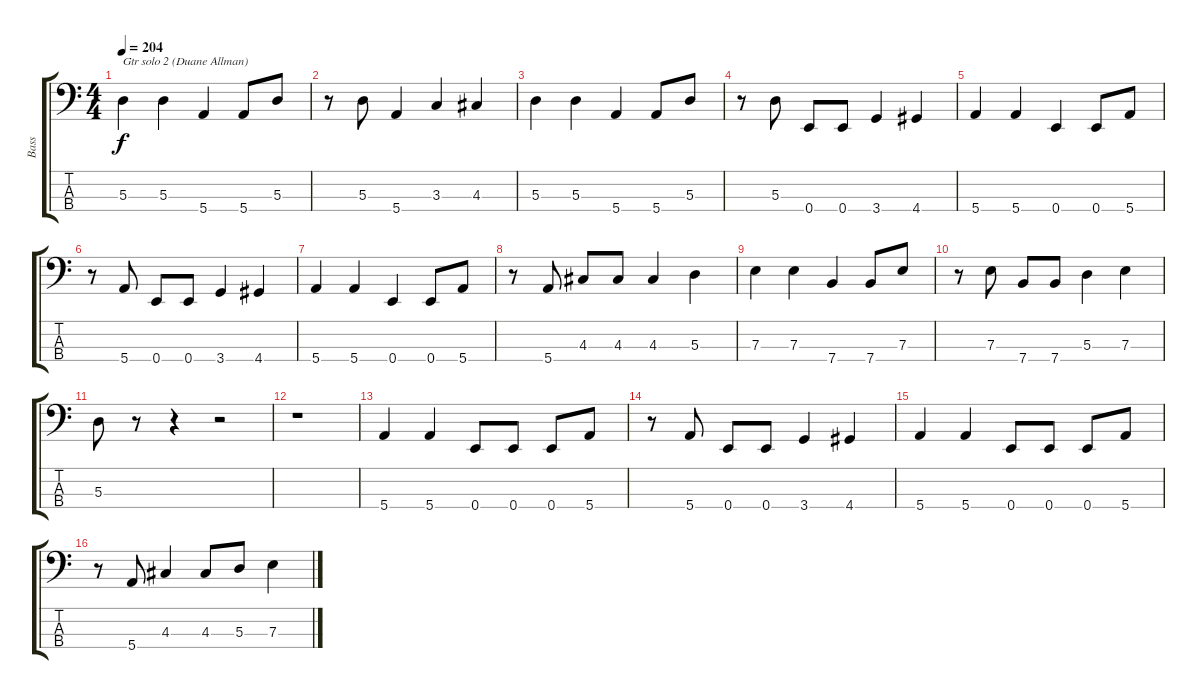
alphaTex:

\track ("Bass" "Bass") {instrument electricbassfinger}
\staff {score tabs}
\tuning (G2 D2 A1 E1) {hide}
\ts (4 4)
\tempo 204
\clef f4
\ks c
5.3.4{txt "Gtr solo 2 (Duane Allman)" dy f} 5.3.4 5.4.4 5.4.8 5.3.8 |
r.8 5.3.8 5.4.4 3.3.4 4.3.4 |
5.3.4 5.3.4 5.4.4 5.4.8 5.3.8 |
r.8 5.3.8 0.4.8 0.4.8 3.4.4 4.4.4 |
5.4.4 5.4.4 0.4.4 0.4.8 5.4.8 |
r.8 5.4.8 0.4.8 0.4.8 3.4.4 4.4.4 |
5.4.4 5.4.4 0.4.4 0.4.8 5.4.8 |
r.8 5.4.8 4.3.8 4.3.8 4.3.4 5.3.4 |
7.3.4 7.3.4 7.4.4 7.4.8 7.3.8 |
r.8 7.3.8 7.4.8 7.4.8 5.3.4 7.3.4 |
5.3.8 r.8 r.4 r.2 |
r.1 |
5.4.4 5.4.4 0.4.8 0.4.8 0.4.8 5.4.8 |
r.8 5.4.8 0.4.8 0.4.8 3.4.4 4.4.4 |
5.4.4 5.4.4 0.4.8 0.4.8 0.4.8 5.4.8 |
r.8 5.4.8 4.3.4 4.3.8 5.3.8 7.3.4
